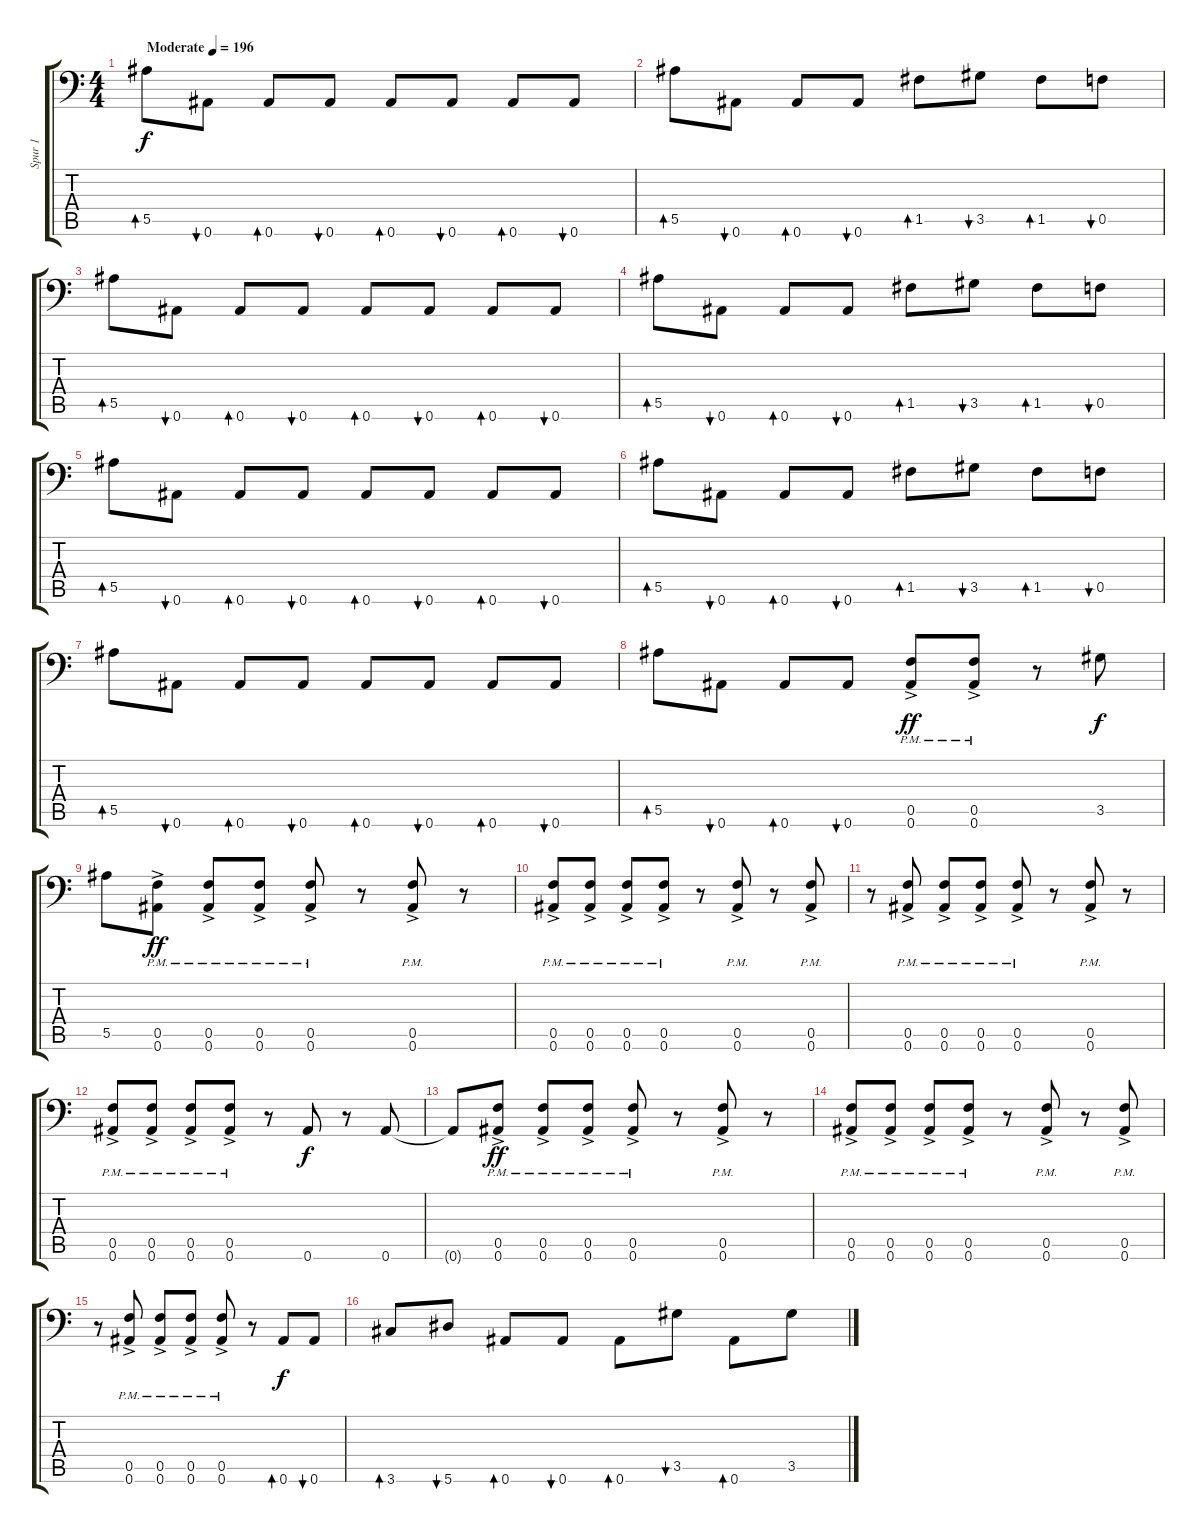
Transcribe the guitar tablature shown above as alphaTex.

\track ("Spur 1" "Spur 1") {instrument distortionguitar}
\staff {score tabs}
\tuning (C4 G3 Eb3 Bb2 F2 Bb1) {hide}
\ts (4 4)
\tempo (196 "Moderate")
\clef f4
\ks c
5.5.8{bd 60 dy f instrument distortionguitar} 0.6.8{bu 60} 0.6.8{bd 60} 0.6.8{bu 60} 0.6.8{bd 60} 0.6.8{bu 60} 0.6.8{bd 60} 0.6.8{bu 60} |
5.5.8{bd 60} 0.6.8{bu 60} 0.6.8{bd 60} 0.6.8{bu 60} 1.5.8{bd 60} 3.5.8{bu 60} 1.5.8{bd 60} 0.5.8{bu 60} |
5.5.8{bd 60} 0.6.8{bu 60} 0.6.8{bd 60} 0.6.8{bu 60} 0.6.8{bd 60} 0.6.8{bu 60} 0.6.8{bd 60} 0.6.8{bu 60} |
5.5.8{bd 60} 0.6.8{bu 60} 0.6.8{bd 60} 0.6.8{bu 60} 1.5.8{bd 60} 3.5.8{bu 60} 1.5.8{bd 60} 0.5.8{bu 60} |
5.5.8{bd 60} 0.6.8{bu 60} 0.6.8{bd 60} 0.6.8{bu 60} 0.6.8{bd 60} 0.6.8{bu 60} 0.6.8{bd 60} 0.6.8{bu 60} |
5.5.8{bd 60} 0.6.8{bu 60} 0.6.8{bd 60} 0.6.8{bu 60} 1.5.8{bd 60} 3.5.8{bu 60} 1.5.8{bd 60} 0.5.8{bu 60} |
5.5.8{bd 60} 0.6.8{bu 60} 0.6.8{bd 60} 0.6.8{bu 60} 0.6.8{bd 60} 0.6.8{bu 60} 0.6.8{bd 60} 0.6.8{bu 60} |
5.5.8{bd 60} 0.6.8{bu 60} 0.6.8{bd 60} 0.6.8{bu 60} (0.5{ac pm} 0.6{ac pm}).8{dy ff volume 13} (0.5{ac pm} 0.6{ac pm}).8 r.8 3.5.8{dy f} |
5.5.8 (0.5{ac pm} 0.6{ac pm}).8{dy ff} (0.5{ac pm} 0.6{ac pm}).8 (0.5{ac pm} 0.6{ac pm}).8 (0.5{ac pm} 0.6{ac pm}).8 r.8 (0.5{ac pm} 0.6{ac pm}).8 r.8 |
(0.5{ac pm} 0.6{ac pm}).8 (0.5{ac pm} 0.6{ac pm}).8 (0.5{ac pm} 0.6{ac pm}).8 (0.5{ac pm} 0.6{ac pm}).8 r.8 (0.5{ac pm} 0.6{ac pm}).8 r.8 (0.5{ac pm} 0.6{ac pm}).8 |
r.8 (0.5{ac pm} 0.6{ac pm}).8 (0.5{ac pm} 0.6{ac pm}).8 (0.5{ac pm} 0.6{ac pm}).8 (0.5{ac pm} 0.6{ac pm}).8 r.8 (0.5{ac pm} 0.6{ac pm}).8 r.8 |
(0.5{ac pm} 0.6{ac pm}).8 (0.5{ac pm} 0.6{ac pm}).8 (0.5{ac pm} 0.6{ac pm}).8 (0.5{ac pm} 0.6{ac pm}).8 r.8 0.6.8{dy f} r.8 0.6.8 |
0.6{t}.8 (0.5{ac pm} 0.6{ac pm}).8{dy ff} (0.5{ac pm} 0.6{ac pm}).8 (0.5{ac pm} 0.6{ac pm}).8 (0.5{ac pm} 0.6{ac pm}).8 r.8 (0.5{ac pm} 0.6{ac pm}).8 r.8 |
(0.5{ac pm} 0.6{ac pm}).8 (0.5{ac pm} 0.6{ac pm}).8 (0.5{ac pm} 0.6{ac pm}).8 (0.5{ac pm} 0.6{ac pm}).8 r.8 (0.5{ac pm} 0.6{ac pm}).8 r.8 (0.5{ac pm} 0.6{ac pm}).8 |
r.8 (0.5{ac pm} 0.6{ac pm}).8 (0.5{ac pm} 0.6{ac pm}).8 (0.5{ac pm} 0.6{ac pm}).8 (0.5{ac pm} 0.6{ac pm}).8 r.8 0.6.8{bd 60 dy f} 0.6.8{bu 60} |
3.6.8{bd 60} 5.6.8{bu 60} 0.6.8{bd 60} 0.6.8{bu 60} 0.6.8{bd 60} 3.5.8{bu 60} 0.6.8{bd 60} 3.5.8
